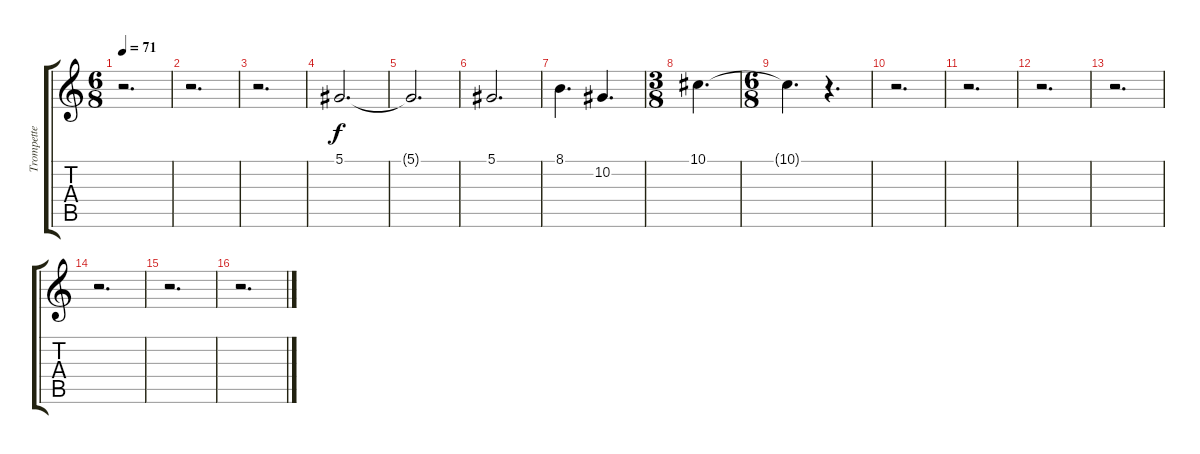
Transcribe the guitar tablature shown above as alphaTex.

\track ("Trompette" "Trompette") {instrument trumpet}
\staff {score tabs}
\tuning (Eb4 Bb3 Gb3 Db3 Ab2 Eb2) {hide}
\ts (6 8)
\tempo 71
\clef g2
\ks c
r.2{d dy f} |
r.2{d} |
r.2{d} |
5.1.2{d} |
5.1{t}.2{d} |
5.1.2{d} |
8.1.4{d} 10.2.4{d} |
\ts (3 8)
10.1.4{d} |
\ts (6 8)
10.1{t}.4{d} r.4{d} |
r.2{d} |
r.2{d} |
r.2{d} |
r.2{d} |
r.2{d} |
r.2{d} |
r.2{d}
